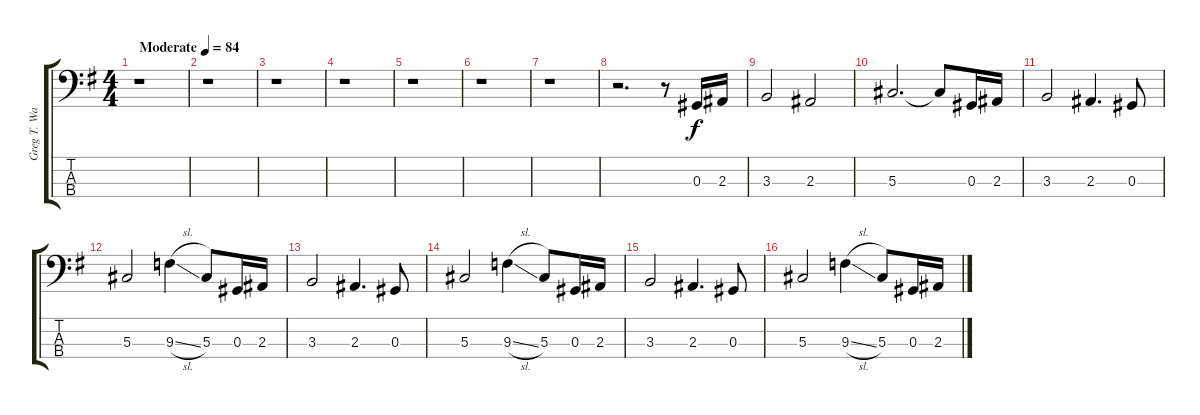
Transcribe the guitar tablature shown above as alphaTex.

\track ("Greg T. Walker Bass" "Greg T. Wa") {instrument electricbassfinger}
\staff {score tabs}
\tuning (Gb2 Db2 Ab1 Eb1) {hide}
\ts (4 4)
\tempo (84 "Moderate")
\clef f4
\ks g
r.1{dy f instrument electricbassfinger} |
r.1 |
r.1 |
r.1 |
r.1 |
r.1 |
r.1 |
r.2{d} r.8 0.3.16 2.3.16 |
3.3.2 2.3.2 |
5.3.2{d} 5.3{t}.8 0.3.16 2.3.16 |
3.3.2 2.3.4{d} 0.3.8 |
5.3.2 9.3{sl}.4 5.3.8 0.3.16 2.3.16 |
3.3.2 2.3.4{d} 0.3.8 |
5.3.2 9.3{sl}.4 5.3.8 0.3.16 2.3.16 |
3.3.2 2.3.4{d} 0.3.8 |
5.3.2 9.3{sl}.4 5.3.8 0.3.16 2.3.16
